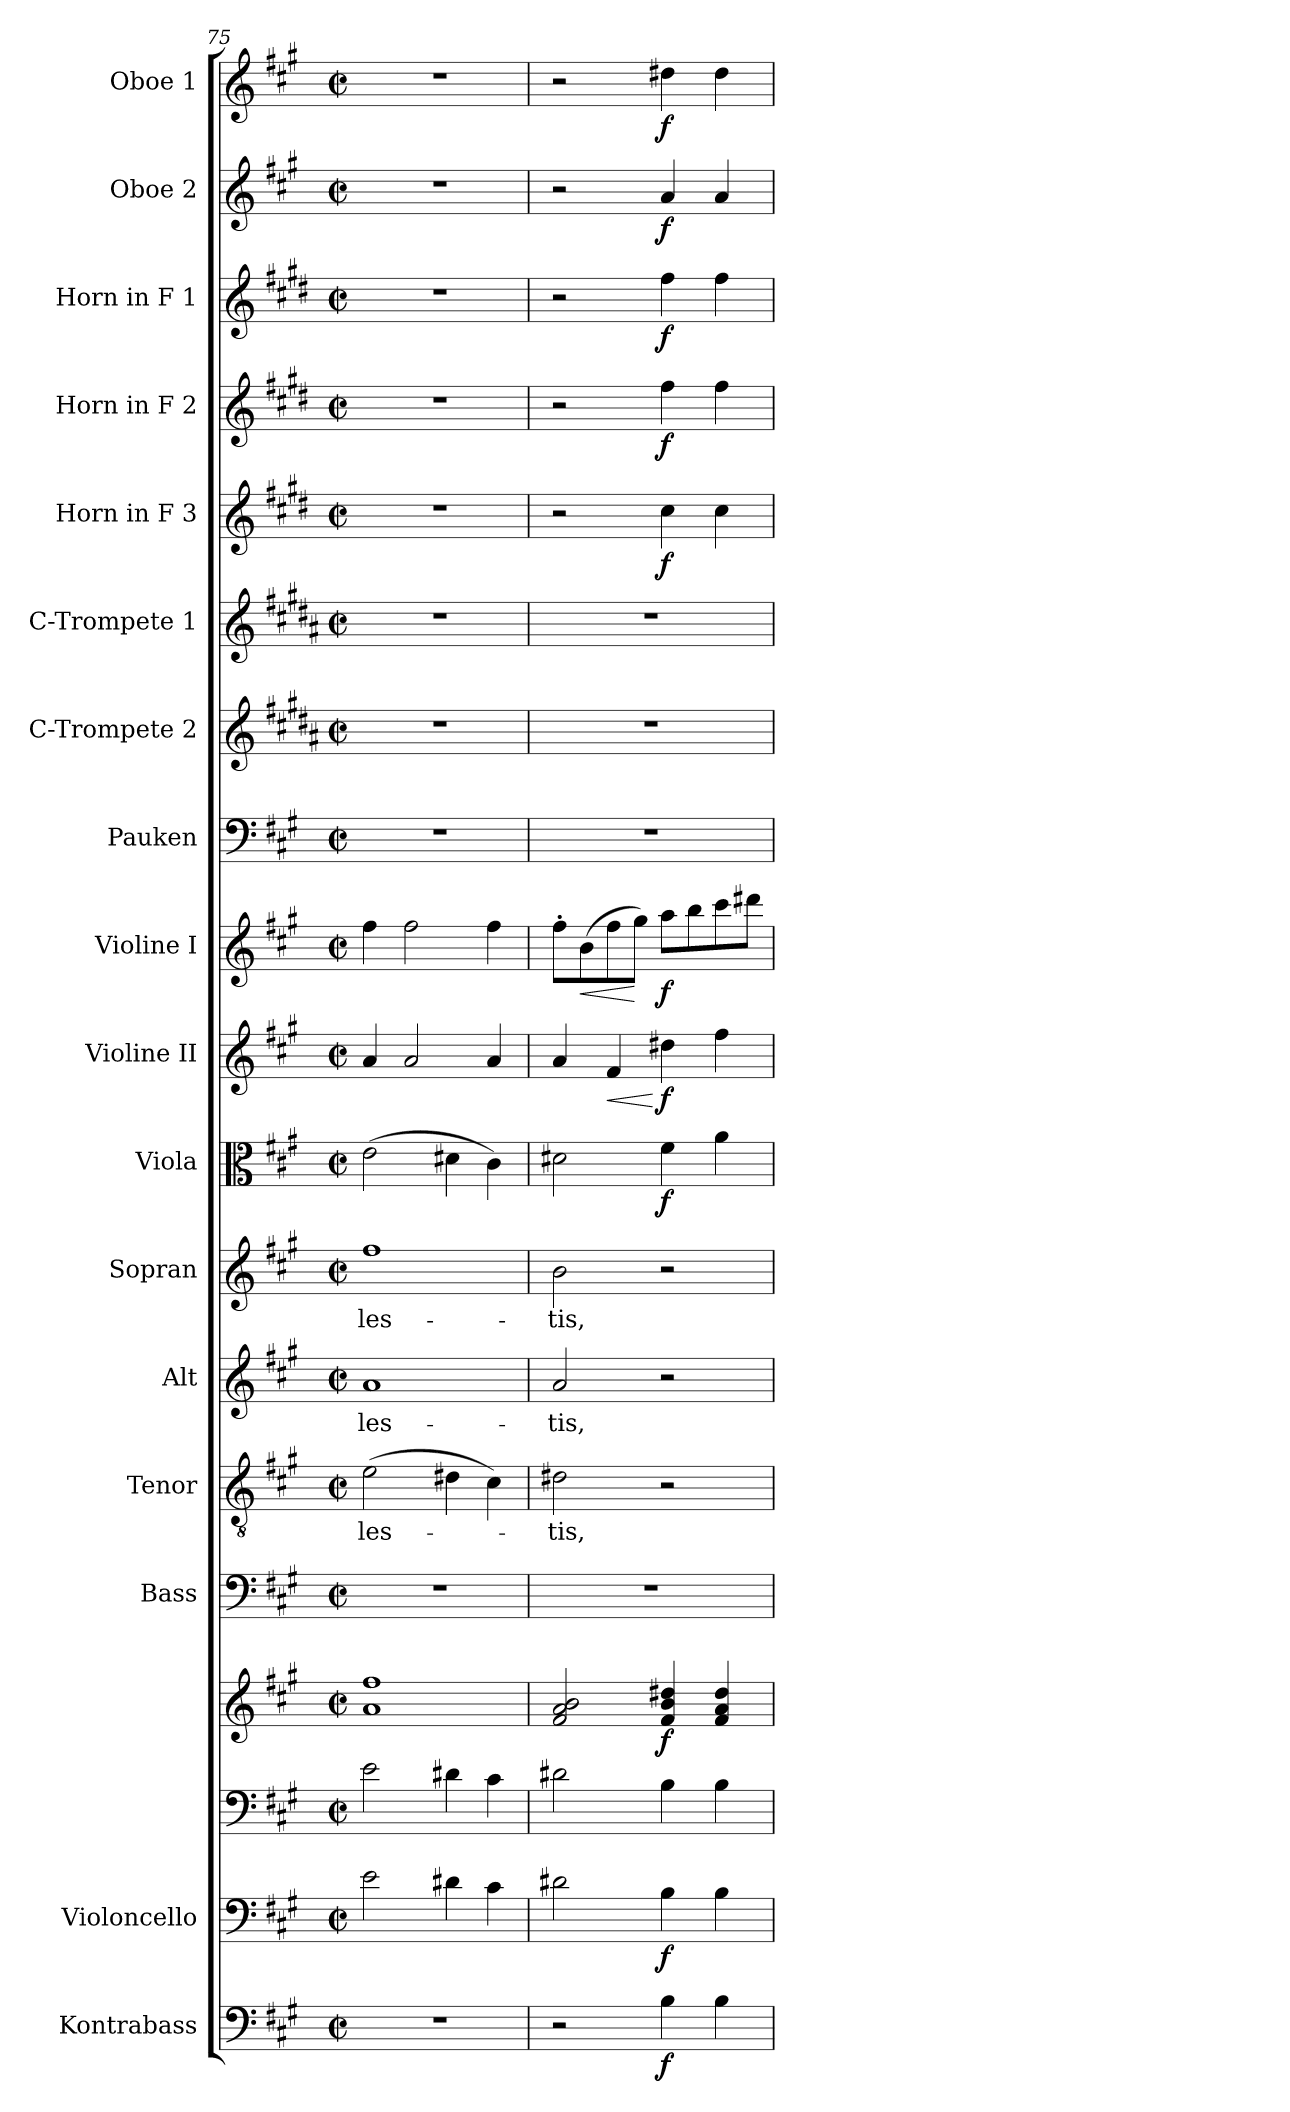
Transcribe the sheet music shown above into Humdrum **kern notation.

**kern	**dynam	**kern	**dynam	**kern	**kern	**dynam	**kern	**kern	**text	**kern	**text	**kern	**text	**kern	**dynam	**kern	**dynam	**kern	**dynam	**kern	**kern	**kern	**kern	**dynam	**kern	**dynam	**kern	**dynam	**kern	**dynam	**kern	**dynam
*part18	*part18	*part17	*part17	*part16	*part16	*part16	*part15	*part14	*part14	*part13	*part13	*part12	*part12	*part11	*part11	*part10	*part10	*part9	*part9	*part8	*part7	*part6	*part5	*part5	*part4	*part4	*part3	*part3	*part2	*part2	*part1	*part1
*staff19	*staff19	*staff18	*staff18	*staff17	*staff16	*staff16/17	*staff15	*staff14	*staff14	*staff13	*staff13	*staff12	*staff12	*staff11	*staff11	*staff10	*staff10	*staff9	*staff9	*staff8	*staff7	*staff6	*staff5	*staff5	*staff4	*staff4	*staff3	*staff3	*staff2	*staff2	*staff1	*staff1
*I"Kontrabass	*	*I"Violoncello	*	*	*	*	*I"Bass	*I"Tenor	*	*I"Alt	*	*I"Sopran	*	*I"Viola	*	*I"Violine II	*	*I"Violine I	*	*I"Pauken	*I"C-Trompete 2	*I"C-Trompete 1	*I"Horn in F 3	*	*I"Horn in F 2	*	*I"Horn in F 1	*	*I"Oboe 2	*	*I"Oboe 1	*
*I'Kb.	*	*I'Vc.	*	*	*	*	*I'B.	*I'T.	*	*I'A.	*	*I'S.	*	*I'Vla.	*	*I'Vl. II	*	*I'Vl. I	*	*I'Pk.	*I'C Trp. 2	*I'C Trp. 1	*	*	*	*	*	*	*I'Ob. 2	*	*I'Ob. 1	*
*clefF4	*	*clefF4	*	*clefF4	*clefG2	*	*clefF4	*clefGv2	*	*clefG2	*	*clefG2	*	*clefC3	*	*clefG2	*	*clefG2	*	*clefF4	*clefG2	*clefG2	*clefG2	*	*clefG2	*	*clefG2	*	*clefG2	*	*clefG2	*
*ITrd7c12	*	*	*	*	*	*	*	*	*	*	*	*	*	*	*	*	*	*	*	*	*ITrd1c2	*ITrd1c2	*ITrd4c7	*	*ITrd4c7	*	*ITrd4c7	*	*	*	*	*
*k[f#c#g#]	*	*k[f#c#g#]	*	*k[f#c#g#]	*k[f#c#g#]	*	*k[f#c#g#]	*k[f#c#g#]	*	*k[f#c#g#]	*	*k[f#c#g#]	*	*k[f#c#g#]	*	*k[f#c#g#]	*	*k[f#c#g#]	*	*k[f#c#g#]	*k[f#c#g#]	*k[f#c#g#]	*k[f#c#g#]	*	*k[f#c#g#]	*	*k[f#c#g#]	*	*k[f#c#g#]	*	*k[f#c#g#]	*
*A:	*	*A:	*	*A:	*A:	*	*A:	*A:	*	*A:	*	*A:	*	*A:	*	*A:	*	*A:	*	*A:	*A:	*A:	*A:	*	*A:	*	*A:	*	*A:	*	*A:	*
*M2/2	*	*M2/2	*	*M2/2	*M2/2	*	*M2/2	*M2/2	*	*M2/2	*	*M2/2	*	*M2/2	*	*M2/2	*	*M2/2	*	*M2/2	*M2/2	*M2/2	*M2/2	*	*M2/2	*	*M2/2	*	*M2/2	*	*M2/2	*
*met(c|)	*	*met(c|)	*	*met(c|)	*met(c|)	*	*met(c|)	*met(c|)	*	*met(c|)	*	*met(c|)	*	*met(c|)	*	*met(c|)	*	*met(c|)	*	*met(c|)	*met(c|)	*met(c|)	*met(c|)	*	*met(c|)	*	*met(c|)	*	*met(c|)	*	*met(c|)	*
=75	=75	=75	=75	=75	=75	=75	=75	=75	=75	=75	=75	=75	=75	=75	=75	=75	=75	=75	=75	=75	=75	=75	=75	=75	=75	=75	=75	=75	=75	=75	=75	=75
!	!	!	!	!	!	!	!	!	!LO:LY:b	!	!LO:LY:b	!	!LO:LY:b	!	!	!	!	!	!	!	!	!	!	!	!	!	!	!	!	!	!	!
1r	.	2e\	.	2e\	1a 1ff#	.	1r	(>2e\	-les-	1a	-les-	1ff#	-les-	(>2e\	.	4a/	.	4ff#\	.	1r	1r	1r	1r	.	1r	.	1r	.	1r	.	1r	.
.	.	.	.	.	.	.	.	.	.	.	.	.	.	.	.	2a/	.	2ff#\	.	.	.	.	.	.	.	.	.	.	.	.	.	.
.	.	4d#X\	.	4d#X\	.	.	.	4d#X\	.	.	.	.	.	4d#X\	.	.	.	.	.	.	.	.	.	.	.	.	.	.	.	.	.	.
.	.	4c#\	.	4c#\	.	.	.	4c#\)	.	.	.	.	.	4c#\)	.	4a/	.	4ff#\	.	.	.	.	.	.	.	.	.	.	.	.	.	.
=76	=76	=76	=76	=76	=76	=76	=76	=76	=76	=76	=76	=76	=76	=76	=76	=76	=76	=76	=76	=76	=76	=76	=76	=76	=76	=76	=76	=76	=76	=76	=76	=76
!	!	!	!	!	!	!	!	!	!LO:LY:b	!	!LO:LY:b	!	!LO:LY:b	!	!	!	!	!	!	!	!	!	!	!	!	!	!	!	!	!	!	!
2r	.	2d#X\	.	2d#X\	2f#/ 2a/ 2b/	.	1r	2d#X\	-tis,	2a/	-tis,	2b\	-tis,	2d#X\	.	4a/	.	8ff#'>\L	.	1r	1r	1r	2r	.	2r	.	2r	.	2r	.	2r	.
!	!	!	!	!	!	!	!	!	!	!	!	!	!	!	!	!	!	!	!LO:HP:b	!	!	!	!	!	!	!	!	!	!	!	!	!
.	.	.	.	.	.	.	.	.	.	.	.	.	.	.	.	.	.	(>8b\	<	.	.	.	.	.	.	.	.	.	.	.	.	.
!	!	!	!	!	!	!	!	!	!	!	!	!	!	!	!	!	!LO:HP:b	!	!	!	!	!	!	!	!	!	!	!	!	!	!	!
.	.	.	.	.	.	.	.	.	.	.	.	.	.	.	.	4f#/	<	8ff#\	.	.	.	.	.	.	.	.	.	.	.	.	.	.
.	.	.	.	.	.	.	.	.	.	.	.	.	.	.	.	.	.	8gg#\J)	[	.	.	.	.	.	.	.	.	.	.	.	.	.
!	!LO:DY:b	!	!LO:DY:b	!	!	!LO:DY:b	!	!	!	!	!	!	!	!	!LO:DY:b	!	!LO:DY:n=1:b	!	!LO:DY:b	!	!	!	!	!LO:DY:b	!	!LO:DY:b	!	!LO:DY:b	!	!LO:DY:b	!	!LO:DY:b
4BB\	f	4B\	f	4B\	4f#/ 4b/ 4dd#X/	f	.	2r	.	2r	.	2r	.	4f#\	f	4dd#X\	[ f	8aa\L	f	.	.	.	4f#\	f	4b\	f	4b\	f	4a/	f	4dd#X\	f
.	.	.	.	.	.	.	.	.	.	.	.	.	.	.	.	.	.	8bb\	.	.	.	.	.	.	.	.	.	.	.	.	.	.
4BB\	.	4B\	.	4B\	4f#/ 4a/ 4dd#/	.	.	.	.	.	.	.	.	4a\	.	4ff#\	.	8ccc#\	.	.	.	.	4f#\	.	4b\	.	4b\	.	4a/	.	4dd#\	.
.	.	.	.	.	.	.	.	.	.	.	.	.	.	.	.	.	.	8ddd#X\J	.	.	.	.	.	.	.	.	.	.	.	.	.	.
=	=	=	=	=	=	=	=	=	=	=	=	=	=	=	=	=	=	=	=	=	=	=	=	=	=	=	=	=	=	=	=	=
*-	*-	*-	*-	*-	*-	*-	*-	*-	*-	*-	*-	*-	*-	*-	*-	*-	*-	*-	*-	*-	*-	*-	*-	*-	*-	*-	*-	*-	*-	*-	*-	*-
